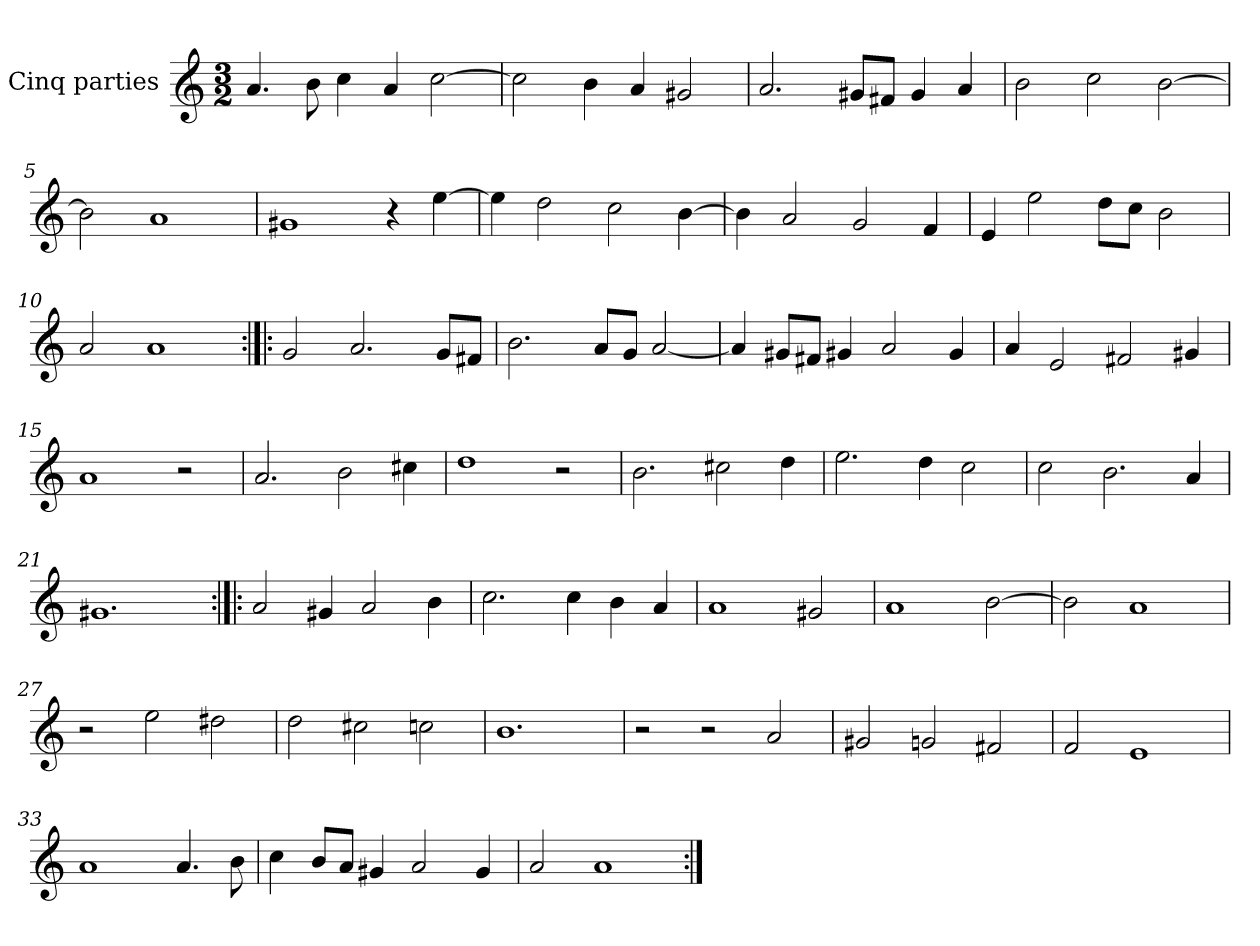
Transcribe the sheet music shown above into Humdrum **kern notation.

**kern
*part1
*staff1
*I"Cinq parties
*clefG2
*k[]
*M3/2
*MM180
=1
4.a/
8b\
4cc\
4a/
[2cc\
=2
2cc\]
4b\
4a/
2g#X/
=3
2.a/
8g#X/L
8f#X/J
4g#/
4a/
=4
2b\
2cc\
[2b\
=5
2b\]
1a
=6
1g#X
4r
[4ee\
=7
4ee\]
2dd\
2cc\
[4b\
=8
4b\]
2a/
2g/
4f/
=9
4e/
2ee\
8dd\L
8cc\J
2b\
=10
2a/
1a
=11:|!|:
2g/
2.a/
8g/L
8f#X/J
=12
2.b\
8a/L
8g/J
[2a/
=13
4a/]
8g#i/L
8f#i/J
4g#X/
2a/
4g#/
=14
4a/
2e/
2f#X/
4g#X/
=15
1a
2r
=16
2.a/
2b\
4cc#X\
=17
1dd
2r
=18
2.b\
2cc#X\
4dd\
=19
2.ee\
4dd\
2cc\
=20
2cc\
2.b\
4a/
=21
1.g#X
=22:|!|:
2a/
4g#X/
2a/
4b\
=23
2.cc\
4cc\
4b\
4a/
=24
1a
2g#X/
=25
1a
[2b\
=26
2b\]
1a
=27
2r
2ee\
2dd#X\
=28
2dd\
2cc#X\
2ccn\
=29
1.b
=30
2r
2r
2a/
=31
2g#X/
2gn/
2f#X/
=32
2f/
1e
=33
1a
4.a/
8b\
=34
4cc\
8b/L
8a/J
4g#X/
2a/
4g#/
=35
2a/
1a
=:|!
*-
